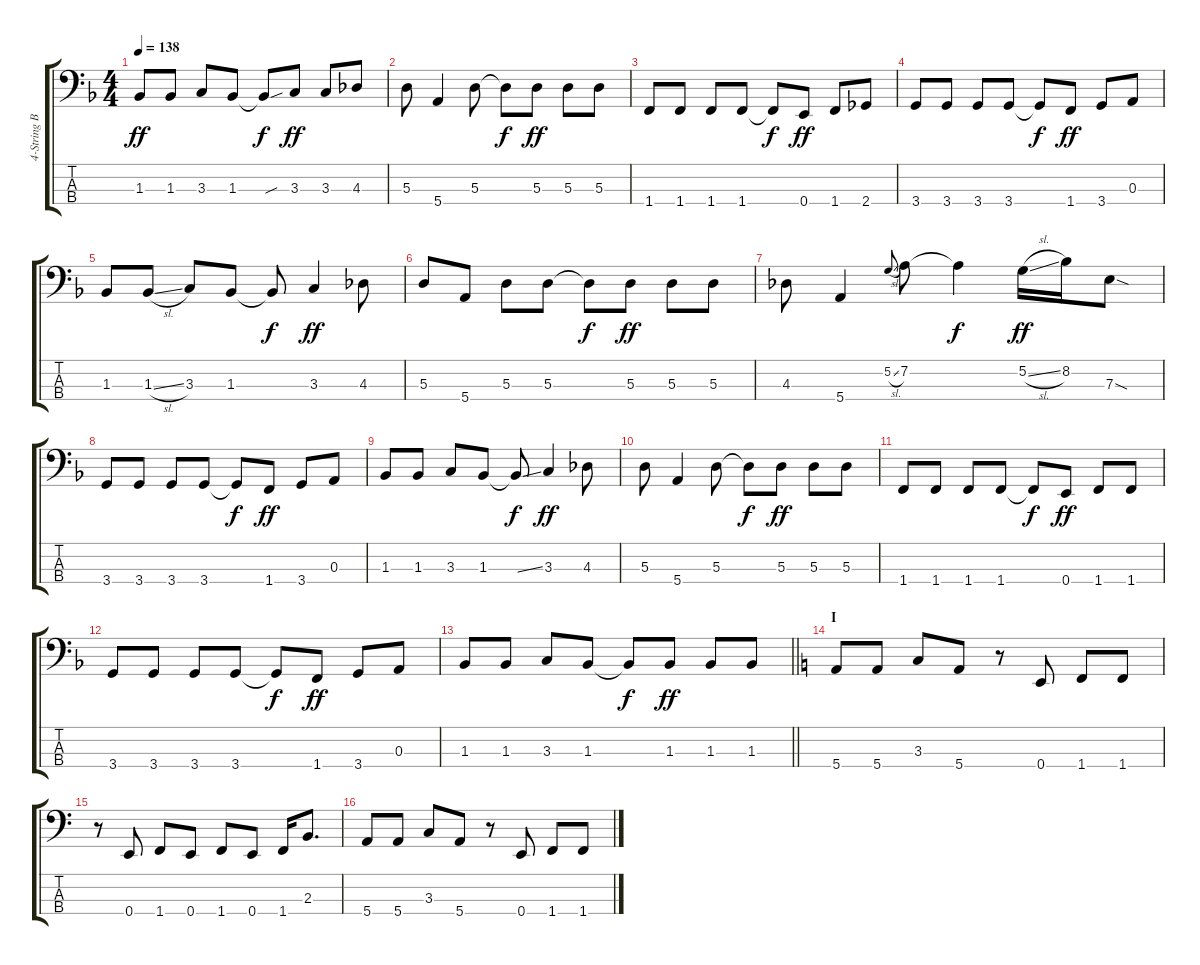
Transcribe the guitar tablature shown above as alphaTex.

\track ("4-String Bass" "4-String B") {mute instrument electricbasspick}
\staff {score tabs}
\tuning (G2 D2 A1 E1) {hide}
\ts (4 4)
\tempo 138
\clef f4
\ks f
1.3.8{dy ff} 1.3.8 3.3.8 1.3.8 1.3{sou t}.8{dy f} 3.3.8{dy ff} 3.3.8 4.3.8 |
5.3.8 5.4.4 5.3.8 5.3{t}.8{dy f} 5.3.8{dy ff} 5.3.8 5.3.8 |
1.4.8 1.4.8 1.4.8 1.4.8 1.4{t}.8{dy f} 0.4.8{dy ff} 1.4.8 2.4.8 |
3.4.8 3.4.8 3.4.8 3.4.8 3.4{t}.8{dy f} 1.4.8{dy ff} 3.4.8 0.3.8 |
1.3.8 1.3{sl}.8 3.3.8 1.3.8 1.3{t}.8{dy f} 3.3.4{dy ff} 4.3.8 |
5.3.8 5.4.8 5.3.8 5.3.8 5.3{t}.8{dy f} 5.3.8{dy ff} 5.3.8 5.3.8 |
4.3.8 5.4.4 5.2{sl}.8{gr onbeat} 7.2.8 7.2{t}.4{dy f} 5.2{sl}.16{dy ff} 8.2.16 7.3{sod}.8 |
3.4.8 3.4.8 3.4.8 3.4.8 3.4{t}.8{dy f} 1.4.8{dy ff} 3.4.8 0.3.8 |
1.3.8 1.3.8 3.3.8 1.3.8 1.3{ss t}.8{dy f} 3.3.4{dy ff} 4.3.8 |
5.3.8 5.4.4 5.3.8 5.3{t}.8{dy f} 5.3.8{dy ff} 5.3.8 5.3.8 |
1.4.8 1.4.8 1.4.8 1.4.8 1.4{t}.8{dy f} 0.4.8{dy ff} 1.4.8 1.4.8 |
3.4.8 3.4.8 3.4.8 3.4.8 3.4{t}.8{dy f} 1.4.8{dy ff} 3.4.8 0.3.8 |
\barLineRight lightlight
1.3.8 1.3.8 3.3.8 1.3.8 1.3{t}.8{dy f} 1.3.8{dy ff} 1.3.8 1.3.8 |
\section ("" "I")
\ks c
5.4.8 5.4.8 3.3.8 5.4.8 r.8 0.4.8 1.4.8 1.4.8 |
r.8 0.4.8 1.4.8 0.4.8 1.4.8 0.4.8 1.4.16 2.3.8{d} |
5.4.8 5.4.8 3.3.8 5.4.8 r.8 0.4.8 1.4.8 1.4.8
